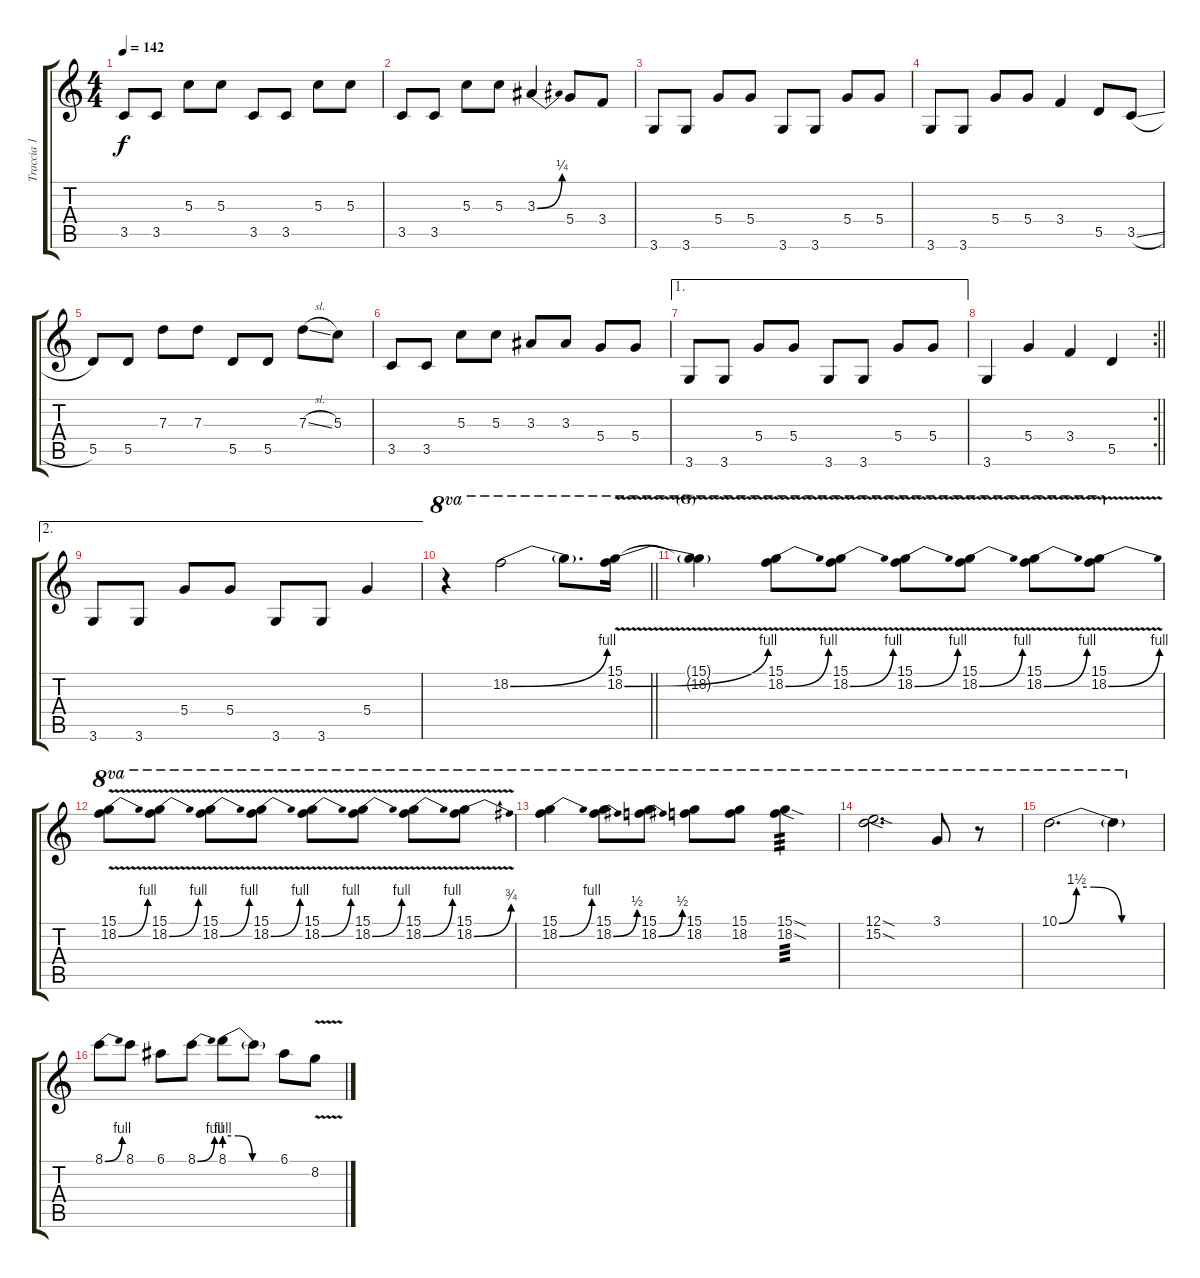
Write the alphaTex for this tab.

\track ("Traccia 1" "Traccia 1") {instrument overdrivenguitar}
\staff {score tabs}
\tuning (E4 B3 G3 D3 A2 E2) {hide}
\ts (4 4)
\tempo 142
\clef g2
\ks c
3.5.8{dy f} 3.5.8 5.3.8 5.3.8 3.5.8 3.5.8 5.3.8 5.3.8 |
3.5.8 3.5.8 5.3.8 5.3.8 3.3{be (bend 0 0 60 1)}.4 5.4.8 3.4.8 |
3.6.8 3.6.8 5.4.8 5.4.8 3.6.8 3.6.8 5.4.8 5.4.8 |
3.6.8 3.6.8 5.4.8 5.4.8 3.4.4 5.5.8 3.5{sl}.8 |
5.5.8 5.5.8 7.3.8 7.3.8 5.5.8 5.5.8 7.3{sl}.8 5.3.8 |
3.5.8 3.5.8 5.3.8 5.3.8 3.3.8 3.3.8 5.4.8 5.4.8 |
\ae 1
3.6.8 3.6.8 5.4.8 5.4.8 3.6.8 3.6.8 5.4.8 5.4.8 |
\rc 2
\barLineRight lightlight
3.6.4 5.4.4 3.4.4 5.5.4 |
\ae 2
3.6.8 3.6.8 5.4.8 5.4.8 3.6.8 3.6.8 5.4.4 |
\barLineRight lightlight
r.4{ot 8va} 18.2{be (bend 0 0 60 4)}.2{ot 8va} 18.2{t}.8{d ot 8va} (15.1{v} 18.2{be (bend 0 0 60 4)}).16{ot 8va} |
\section ("" "(G)")
(15.1{t} 18.2{t}).4{ot 8va} (15.1 18.2{be (bend 0 0 60 4) v}).8{ot 8va} (15.1 18.2{be (bend 0 0 60 4) v}).8{ot 8va} (15.1 18.2{be (bend 0 0 60 4) v}).8{ot 8va} (15.1 18.2{be (bend 0 0 60 4) v}).8{ot 8va} (15.1 18.2{be (bend 0 0 60 4) v}).8{ot 8va} (15.1 18.2{be (bend 0 0 60 4) v}).8{ot 8va} |
(15.1 18.2{be (bend 0 0 60 4) v}).8{ot 8va} (15.1 18.2{be (bend 0 0 60 4) v}).8{ot 8va} (15.1 18.2{be (bend 0 0 60 4) v}).8{ot 8va} (15.1 18.2{be (bend 0 0 60 4) v}).8{ot 8va} (15.1 18.2{be (bend 0 0 60 4) v}).8{ot 8va} (15.1 18.2{be (bend 0 0 60 4) v}).8{ot 8va} (15.1 18.2{be (bend 0 0 60 4) v}).8{ot 8va} (15.1 18.2{be (bend 0 0 60 3) v}).8{ot 8va} |
(15.1 18.2{be (bend 0 0 60 4)}).4{ot 8va} (15.1 18.2{be (bend 0 0 60 2)}).8{ot 8va} (15.1 18.2{be (bend 0 0 60 2)}).8{ot 8va} (15.1 18.2).8{ot 8va} (15.1 18.2).8{ot 8va} (15.1{sod} 18.2{sod}).4{ot 8va tp 3} |
(12.1{sod} 15.2{sod}).2{d ot 8va} 3.1.8{ot 8va} r.8{ot 8va} |
10.1{be (custom 0 0 10 6 20 6 36 0 60 0)}.2{d ot 8va} 10.1{t}.4{ot 8va} |
8.1{be (bend 0 0 60 4)}.8 8.1.8 6.1.8 8.1{be (bend 0 0 60 4)}.8 8.1{be (custom 0 4 15 4 30 0 60 0)}.8 8.1{t}.8 6.1.8 8.2{v}.8
